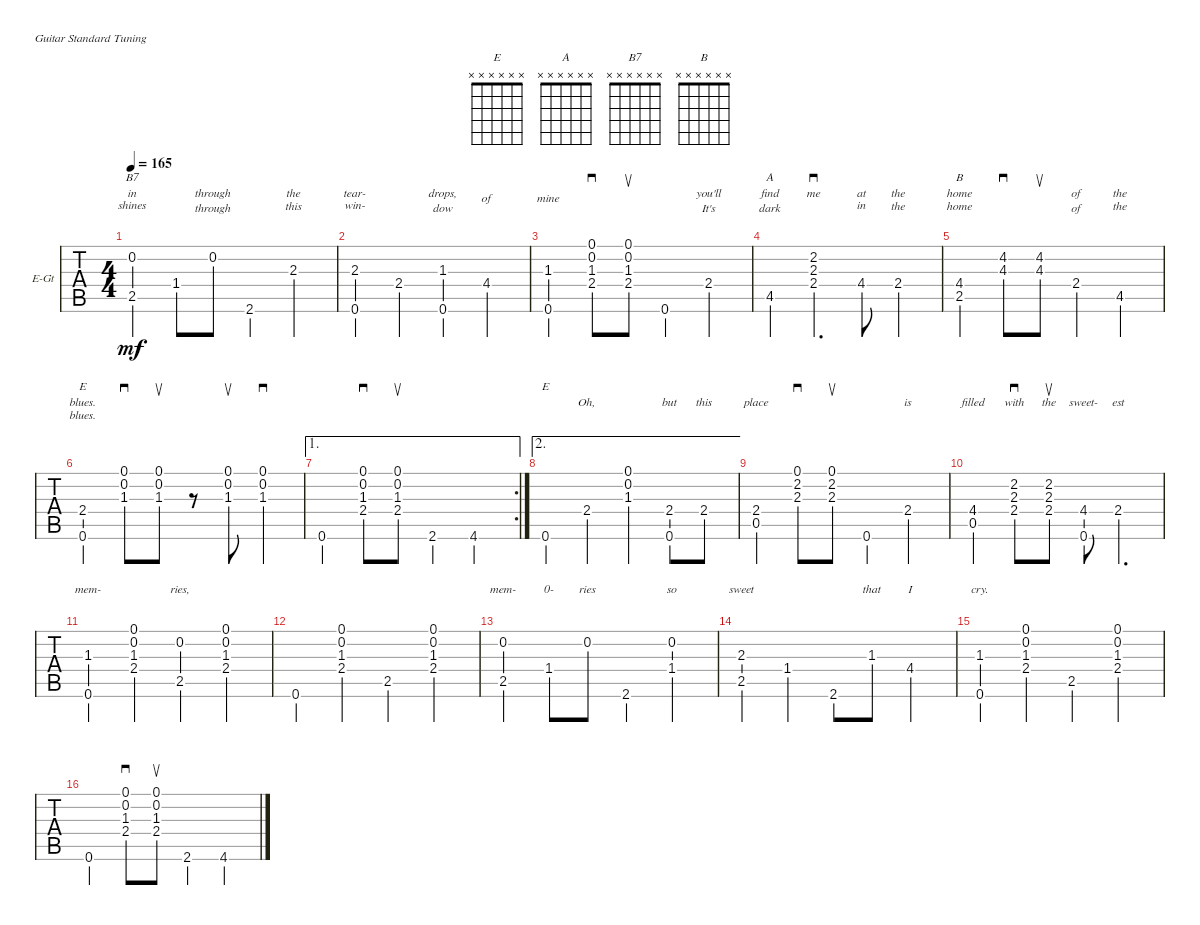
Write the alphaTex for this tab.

\defaultSystemsLayout 4
\bracketExtendMode groupsimilarinstruments
\firstSystemTrackNameOrientation horizontal
\otherSystemsTrackNameOrientation horizontal
\track ("Electric Guitar" "E-Gt") {instrument electricguitarclean}
\staff {tabs}
\tuning (E4 B3 G3 D3 A2 E2)
\chord ("E" x x x x x x)
\chord ("A" x x x x x x)
\chord ("B7" x x x x x x)
\chord ("B" x x x x x x)
\ts (4 4)
\tempo 165
\clef g2
\ks e
(2.5 0.2).4{ch "B7" lyrics (0 "in") lyrics (1 "shines") lyrics (2 "") lyrics (3 "") lyrics (4 "") dy mf} 1.4.8{lyrics (0 "") lyrics (1 "") lyrics (2 "") lyrics (3 "") lyrics (4 "")} 0.2.8{lyrics (0 "through") lyrics (1 "through") lyrics (2 "") lyrics (3 "") lyrics (4 "")} 2.6.4{lyrics (0 "") lyrics (1 "") lyrics (2 "") lyrics (3 "") lyrics (4 "")} 2.3.4{lyrics (0 "the") lyrics (1 "this") lyrics (2 "") lyrics (3 "") lyrics (4 "")} |
(0.6 2.3).4{lyrics (0 "tear-") lyrics (1 "win-") lyrics (2 "") lyrics (3 "") lyrics (4 "")} 2.4.4{lyrics (0 "") lyrics (1 "") lyrics (2 "") lyrics (3 "") lyrics (4 "")} (0.6 1.3).4{lyrics (0 "drops,") lyrics (1 "dow") lyrics (2 "") lyrics (3 "") lyrics (4 "")} 4.4.4{lyrics (0 "") lyrics (1 "of") lyrics (2 "") lyrics (3 "") lyrics (4 "")} |
(0.6 1.3).4{lyrics (0 "") lyrics (1 "mine") lyrics (2 "") lyrics (3 "") lyrics (4 "")} (2.4 1.3 0.2 0.1).8{sd lyrics (0 "") lyrics (1 "") lyrics (2 "") lyrics (3 "") lyrics (4 "")} (0.1 0.2 1.3 2.4).8{su lyrics (0 "") lyrics (1 "") lyrics (2 "") lyrics (3 "") lyrics (4 "")} 0.6.4{lyrics (0 "") lyrics (1 "") lyrics (2 "") lyrics (3 "") lyrics (4 "")} 2.4.4{lyrics (0 "you'll") lyrics (1 "It's") lyrics (2 "") lyrics (3 "") lyrics (4 "")} |
4.5.4{ch "A" lyrics (0 "find") lyrics (1 "dark") lyrics (2 "") lyrics (3 "") lyrics (4 "")} (2.4 2.3 2.2).4{d sd lyrics (0 "me") lyrics (1 "") lyrics (2 "") lyrics (3 "") lyrics (4 "")} 4.4.8{lyrics (0 "at") lyrics (1 "in") lyrics (2 "") lyrics (3 "") lyrics (4 "")} 2.4.4{lyrics (0 "the") lyrics (1 "the") lyrics (2 "") lyrics (3 "") lyrics (4 "")} |
(4.4 2.5).4{ch "B" lyrics (0 "home") lyrics (1 "home") lyrics (2 "") lyrics (3 "") lyrics (4 "")} (4.3 4.2).8{sd lyrics (0 "") lyrics (1 "") lyrics (2 "") lyrics (3 "") lyrics (4 "")} (4.3 4.2).8{su lyrics (0 "") lyrics (1 "") lyrics (2 "") lyrics (3 "") lyrics (4 "")} 2.4.4{lyrics (0 "of") lyrics (1 "of") lyrics (2 "") lyrics (3 "") lyrics (4 "")} 4.5.4{lyrics (0 "the") lyrics (1 "the") lyrics (2 "") lyrics (3 "") lyrics (4 "")} |
(0.6 2.4).4{ch "E" lyrics (0 "blues.") lyrics (1 "blues.") lyrics (2 "") lyrics (3 "") lyrics (4 "")} (1.3 0.2 0.1).8{sd lyrics (0 "") lyrics (1 "") lyrics (2 "") lyrics (3 "") lyrics (4 "")} (0.1 0.2 1.3).8{su lyrics (0 "") lyrics (1 "") lyrics (2 "") lyrics (3 "") lyrics (4 "")} r.8 (1.3 0.2 0.1).8{su lyrics (0 "") lyrics (1 "") lyrics (2 "") lyrics (3 "") lyrics (4 "")} (1.3 0.2 0.1).4{sd lyrics (0 "") lyrics (1 "") lyrics (2 "") lyrics (3 "") lyrics (4 "")} |
\ae 1
\rc 2
0.6.4{lyrics (0 "") lyrics (1 "") lyrics (2 "") lyrics (3 "") lyrics (4 "")} (2.4 1.3 0.2 0.1).8{sd lyrics (0 "") lyrics (1 "") lyrics (2 "") lyrics (3 "") lyrics (4 "")} (2.4 1.3 0.2 0.1).8{su lyrics (0 "") lyrics (1 "") lyrics (2 "") lyrics (3 "") lyrics (4 "")} 2.6.4{lyrics (0 "") lyrics (1 "") lyrics (2 "") lyrics (3 "") lyrics (4 "")} 4.6.4{lyrics (0 "") lyrics (1 "") lyrics (2 "") lyrics (3 "") lyrics (4 "")} |
\ae 2
0.6.4{ch "E" lyrics (0 "") lyrics (1 "") lyrics (2 "") lyrics (3 "") lyrics (4 "")} 2.4.4{lyrics (0 "Oh,") lyrics (1 "") lyrics (2 "") lyrics (3 "") lyrics (4 "")} (1.3 0.2 0.1).4{lyrics (0 "") lyrics (1 "") lyrics (2 "") lyrics (3 "") lyrics (4 "")} (2.4 0.6).8{lyrics (0 "but") lyrics (1 "") lyrics (2 "") lyrics (3 "") lyrics (4 "")} 2.4.8{lyrics (0 "this") lyrics (1 "") lyrics (2 "") lyrics (3 "") lyrics (4 "")} |
(0.5 2.4).4{lyrics (0 "place") lyrics (1 "") lyrics (2 "") lyrics (3 "") lyrics (4 "")} (2.3 2.2 0.1).8{sd lyrics (0 "") lyrics (1 "") lyrics (2 "") lyrics (3 "") lyrics (4 "")} (0.1 2.2 2.3).8{su lyrics (0 "") lyrics (1 "") lyrics (2 "") lyrics (3 "") lyrics (4 "")} 0.6.4{lyrics (0 "") lyrics (1 "") lyrics (2 "") lyrics (3 "") lyrics (4 "")} 2.4.4{lyrics (0 "is") lyrics (1 "") lyrics (2 "") lyrics (3 "") lyrics (4 "")} |
(4.4 0.5).4{lyrics (0 "filled") lyrics (1 "") lyrics (2 "") lyrics (3 "") lyrics (4 "")} (2.4 2.3 2.2).8{sd lyrics (0 "with") lyrics (1 "") lyrics (2 "") lyrics (3 "") lyrics (4 "")} (2.4 2.3 2.2).8{su lyrics (0 "the") lyrics (1 "") lyrics (2 "") lyrics (3 "") lyrics (4 "")} (4.4 0.6).8{lyrics (0 "sweet-") lyrics (1 "") lyrics (2 "") lyrics (3 "") lyrics (4 "")} 2.4.4{d lyrics (0 "est") lyrics (1 "") lyrics (2 "") lyrics (3 "") lyrics (4 "")} |
(1.3 0.6).4{lyrics (0 "mem-") lyrics (1 "") lyrics (2 "") lyrics (3 "") lyrics (4 "")} (2.4 1.3 0.2 0.1).4{lyrics (0 "") lyrics (1 "") lyrics (2 "") lyrics (3 "") lyrics (4 "")} (2.5 0.2).4{lyrics (0 "ries,") lyrics (1 "") lyrics (2 "") lyrics (3 "") lyrics (4 "")} (2.4 1.3 0.2 0.1).4{lyrics (0 "") lyrics (1 "") lyrics (2 "") lyrics (3 "") lyrics (4 "")} |
0.6.4{lyrics (0 "") lyrics (1 "") lyrics (2 "") lyrics (3 "") lyrics (4 "")} (2.4 1.3 0.2 0.1).4{lyrics (0 "") lyrics (1 "") lyrics (2 "") lyrics (3 "") lyrics (4 "")} 2.5.4{lyrics (0 "") lyrics (1 "") lyrics (2 "") lyrics (3 "") lyrics (4 "")} (2.4 1.3 0.2 0.1).4{lyrics (0 "") lyrics (1 "") lyrics (2 "") lyrics (3 "") lyrics (4 "")} |
(2.5 0.2).4{lyrics (0 "mem-") lyrics (1 "") lyrics (2 "") lyrics (3 "") lyrics (4 "")} 1.4.8{lyrics (0 "0-") lyrics (1 "") lyrics (2 "") lyrics (3 "") lyrics (4 "")} 0.2.8{lyrics (0 "ries") lyrics (1 "") lyrics (2 "") lyrics (3 "") lyrics (4 "")} 2.6.4{lyrics (0 "") lyrics (1 "") lyrics (2 "") lyrics (3 "") lyrics (4 "")} (0.2 1.4).4{lyrics (0 "so") lyrics (1 "") lyrics (2 "") lyrics (3 "") lyrics (4 "")} |
(2.5 2.3).4{lyrics (0 "sweet") lyrics (1 "") lyrics (2 "") lyrics (3 "") lyrics (4 "")} 1.4.4{lyrics (0 "") lyrics (1 "") lyrics (2 "") lyrics (3 "") lyrics (4 "")} 2.6.8{lyrics (0 "") lyrics (1 "") lyrics (2 "") lyrics (3 "") lyrics (4 "")} 1.3.8{lyrics (0 "that") lyrics (1 "") lyrics (2 "") lyrics (3 "") lyrics (4 "")} 4.4.4{lyrics (0 "I") lyrics (1 "") lyrics (2 "") lyrics (3 "") lyrics (4 "")} |
(1.3 0.6).4{lyrics (0 "cry.") lyrics (1 "") lyrics (2 "") lyrics (3 "") lyrics (4 "")} (2.4 1.3 0.2 0.1).4{lyrics (0 "") lyrics (1 "") lyrics (2 "") lyrics (3 "") lyrics (4 "")} 2.5.4{lyrics (0 "") lyrics (1 "") lyrics (2 "") lyrics (3 "") lyrics (4 "")} (2.4 1.3 0.2 0.1).4{lyrics (0 "") lyrics (1 "") lyrics (2 "") lyrics (3 "") lyrics (4 "")} |
0.6.4{lyrics (0 "") lyrics (1 "") lyrics (2 "") lyrics (3 "") lyrics (4 "")} (2.4 1.3 0.2 0.1).8{sd lyrics (0 "") lyrics (1 "") lyrics (2 "") lyrics (3 "") lyrics (4 "")} (2.4 1.3 0.2 0.1).8{su lyrics (0 "") lyrics (1 "") lyrics (2 "") lyrics (3 "") lyrics (4 "")} 2.6.4{lyrics (0 "") lyrics (1 "") lyrics (2 "") lyrics (3 "") lyrics (4 "")} 4.6.4{lyrics (0 "") lyrics (1 "") lyrics (2 "") lyrics (3 "") lyrics (4 "")}
